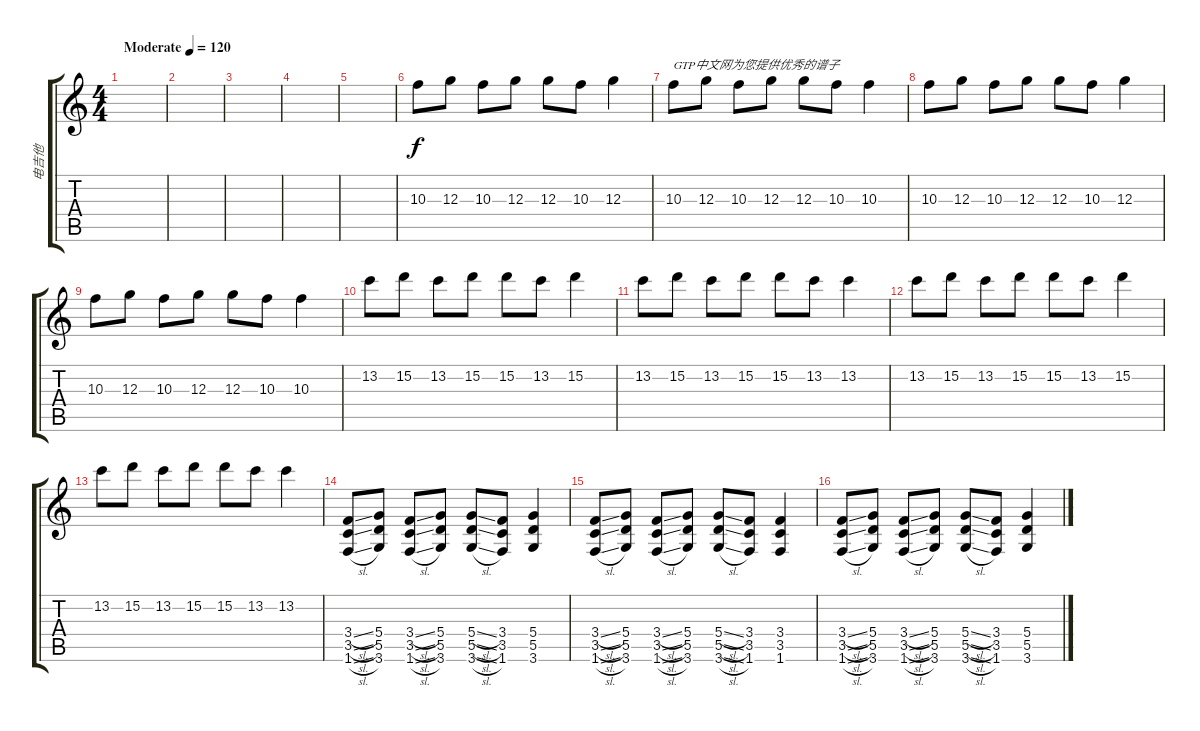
\track ("电吉他" "电吉他") {instrument distortionguitar}
\staff {score tabs}
\tuning (E4 B3 G3 D3 A2 E2) {hide}
\ts (4 4)
\tempo (120 "Moderate")
\clef g2
\ks c
|
|
|
|
|
10.3.8 12.3.8 10.3.8 12.3.8 12.3.8 10.3.8 12.3.4 |
10.3.8{txt "GTP中文网为您提供优秀的谱子"} 12.3.8 10.3.8 12.3.8 12.3.8 10.3.8 10.3.4 |
10.3.8 12.3.8 10.3.8 12.3.8 12.3.8 10.3.8 12.3.4 |
10.3.8 12.3.8 10.3.8 12.3.8 12.3.8 10.3.8 10.3.4 |
13.2.8 15.2.8 13.2.8 15.2.8 15.2.8 13.2.8 15.2.4 |
13.2.8 15.2.8 13.2.8 15.2.8 15.2.8 13.2.8 13.2.4 |
13.2.8 15.2.8 13.2.8 15.2.8 15.2.8 13.2.8 15.2.4 |
13.2.8 15.2.8 13.2.8 15.2.8 15.2.8 13.2.8 13.2.4 |
(3.4{sl} 3.5{sl} 1.6{sl}).8 (5.4 5.5 3.6).8 (3.4{sl} 3.5{sl} 1.6{sl}).8 (5.4 5.5 3.6).8 (5.4{sl} 5.5{sl} 3.6{sl}).8 (3.4 3.5 1.6).8 (5.4 5.5 3.6).4 |
(3.4{sl} 3.5{sl} 1.6{sl}).8 (5.4 5.5 3.6).8 (3.4{sl} 3.5{sl} 1.6{sl}).8 (5.4 5.5 3.6).8 (5.4{sl} 5.5{sl} 3.6{sl}).8 (3.4 3.5 1.6).8 (3.4 3.5 1.6).4 |
(3.4{sl} 3.5{sl} 1.6{sl}).8 (5.4 5.5 3.6).8 (3.4{sl} 3.5{sl} 1.6{sl}).8 (5.4 5.5 3.6).8 (5.4{sl} 5.5{sl} 3.6{sl}).8 (3.4 3.5 1.6).8 (5.4 5.5 3.6).4
